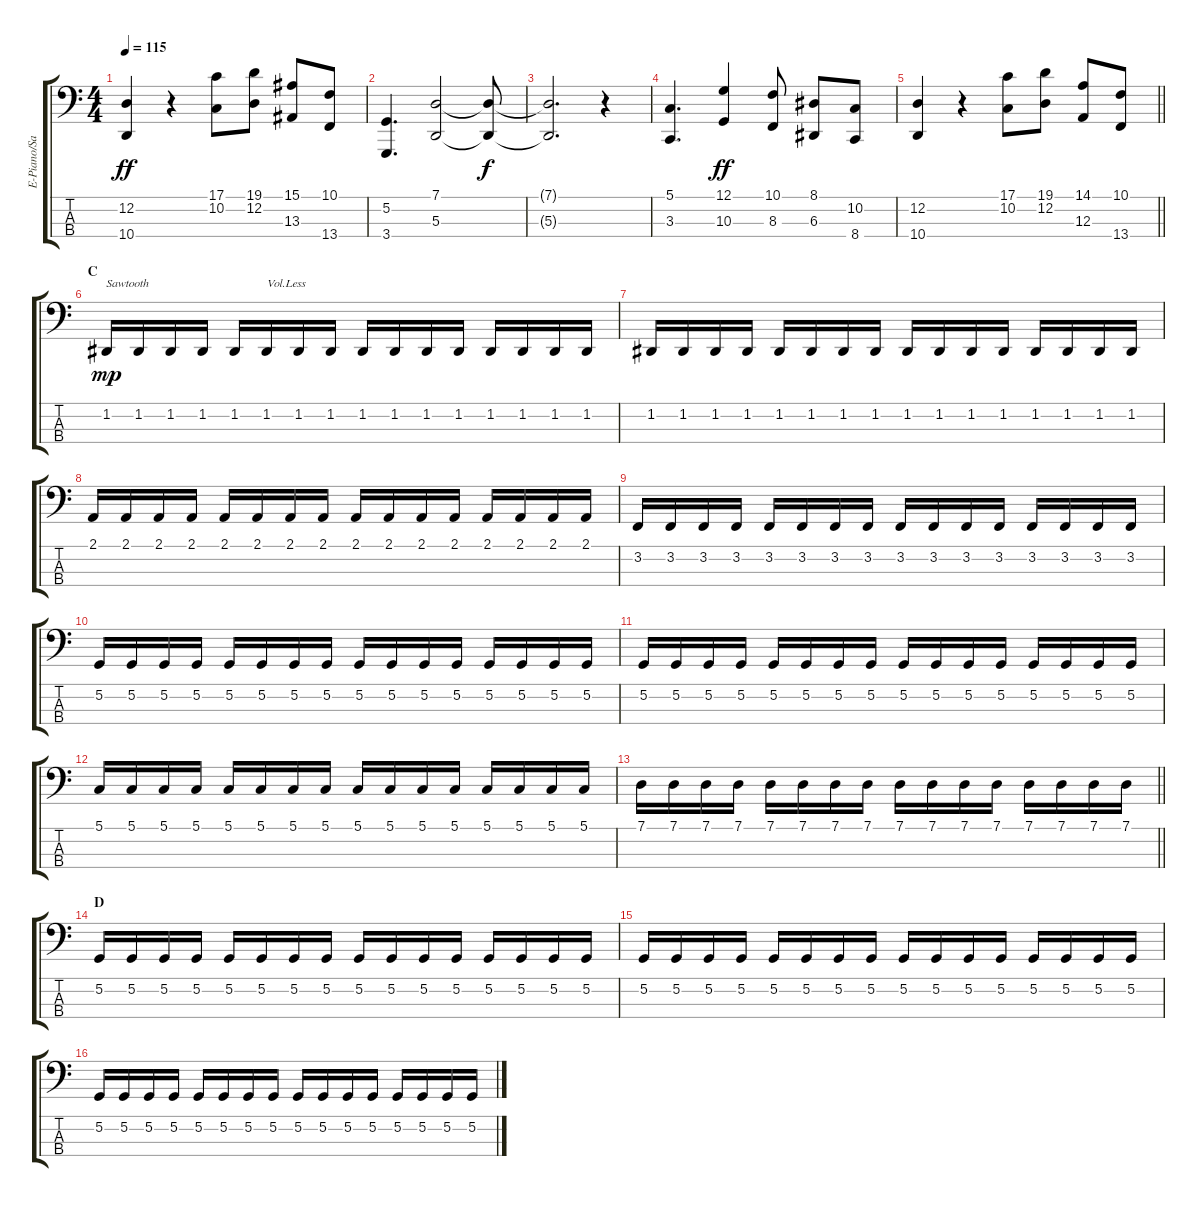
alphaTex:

\track ("E-Piano/Sawtooh" "E-Piano/Sa") {instrument electricgrandpiano}
\staff {score tabs}
\tuning (G2 D2 A1 E1) {hide}
\ts (4 4)
\tempo 115
\clef f4
\ks c
(12.2 10.4).4{dy ff} r.4 (17.1 10.2).8 (19.1 12.2).8 (15.1 13.3).8 (10.1 13.4).8 |
(5.2 3.4).4{d} (7.1 5.3).2 (7.1{t} 5.3{t}).8{dy f} |
(7.1{t} 5.3{t}).2{d} r.4 |
(5.1 3.3).4{d} (12.1 10.3).4{dy ff} (10.1 8.3).8 (8.1 6.3).8 (10.2 8.4).8 |
\barLineRight lightlight
(12.2 10.4).4 r.4 (17.1 10.2).8 (19.1 12.2).8 (14.1 12.3).8 (10.1 13.4).8 |
\section ("" "C")
1.2.16{txt "Sawtooth" dy mp instrument lead2sawtooth} 1.2.16 1.2.16 1.2.16 1.2.16 1.2.16{txt "Vol.Less"} 1.2.16 1.2.16 1.2.16 1.2.16 1.2.16 1.2.16 1.2.16 1.2.16 1.2.16 1.2.16 |
1.2.16 1.2.16 1.2.16 1.2.16 1.2.16 1.2.16 1.2.16 1.2.16 1.2.16 1.2.16 1.2.16 1.2.16 1.2.16 1.2.16 1.2.16 1.2.16 |
2.1.16 2.1.16 2.1.16 2.1.16 2.1.16 2.1.16 2.1.16 2.1.16 2.1.16 2.1.16 2.1.16 2.1.16 2.1.16 2.1.16 2.1.16 2.1.16 |
3.2.16 3.2.16 3.2.16 3.2.16 3.2.16 3.2.16 3.2.16 3.2.16 3.2.16 3.2.16 3.2.16 3.2.16 3.2.16 3.2.16 3.2.16 3.2.16 |
5.2.16 5.2.16 5.2.16 5.2.16 5.2.16 5.2.16 5.2.16 5.2.16 5.2.16 5.2.16 5.2.16 5.2.16 5.2.16 5.2.16 5.2.16 5.2.16 |
5.2.16 5.2.16 5.2.16 5.2.16 5.2.16 5.2.16 5.2.16 5.2.16 5.2.16 5.2.16 5.2.16 5.2.16 5.2.16 5.2.16 5.2.16 5.2.16 |
5.1.16 5.1.16 5.1.16 5.1.16 5.1.16 5.1.16 5.1.16 5.1.16 5.1.16 5.1.16 5.1.16 5.1.16 5.1.16 5.1.16 5.1.16 5.1.16 |
\barLineRight lightlight
7.1.16 7.1.16 7.1.16 7.1.16 7.1.16 7.1.16 7.1.16 7.1.16 7.1.16 7.1.16 7.1.16 7.1.16 7.1.16 7.1.16 7.1.16 7.1.16 |
\section ("" "D")
5.2.16 5.2.16 5.2.16 5.2.16 5.2.16 5.2.16 5.2.16 5.2.16 5.2.16 5.2.16 5.2.16 5.2.16 5.2.16 5.2.16 5.2.16 5.2.16 |
5.2.16 5.2.16 5.2.16 5.2.16 5.2.16 5.2.16 5.2.16 5.2.16 5.2.16 5.2.16 5.2.16 5.2.16 5.2.16 5.2.16 5.2.16 5.2.16 |
5.2.16 5.2.16 5.2.16 5.2.16 5.2.16 5.2.16 5.2.16 5.2.16 5.2.16 5.2.16 5.2.16 5.2.16 5.2.16 5.2.16 5.2.16 5.2.16
